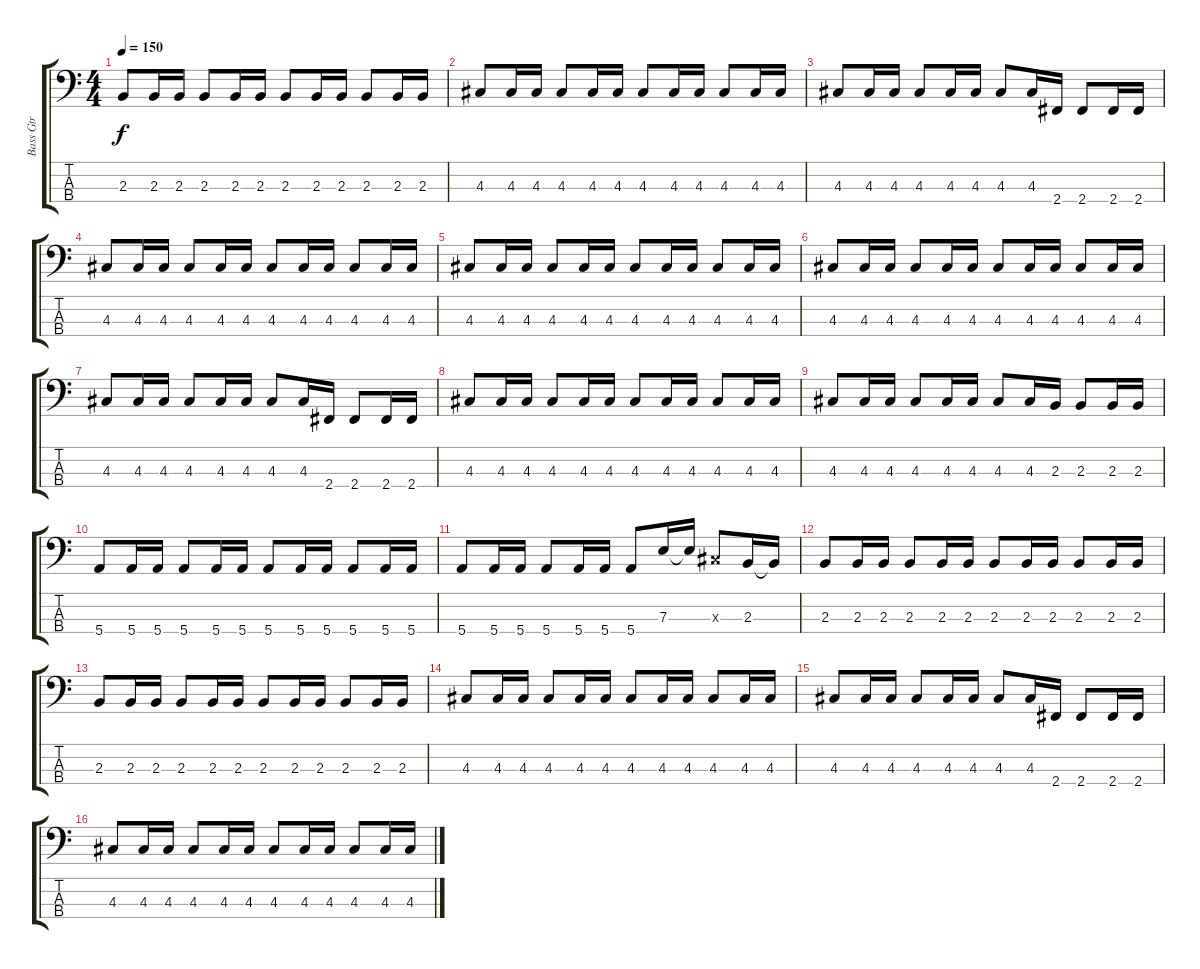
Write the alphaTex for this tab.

\track ("Bass Gtr" "Bass Gtr") {instrument electricbasspick}
\staff {score tabs}
\tuning (G2 D2 A1 E1) {hide}
\ts (4 4)
\tempo 150
\clef f4
\ks c
2.3.8{dy f} 2.3.16 2.3.16 2.3.8 2.3.16 2.3.16 2.3.8 2.3.16 2.3.16 2.3.8 2.3.16 2.3.16 |
4.3.8 4.3.16 4.3.16 4.3.8 4.3.16 4.3.16 4.3.8 4.3.16 4.3.16 4.3.8 4.3.16 4.3.16 |
4.3.8 4.3.16 4.3.16 4.3.8 4.3.16 4.3.16 4.3.8 4.3.16 2.4.16 2.4.8 2.4.16 2.4.16 |
4.3.8 4.3.16 4.3.16 4.3.8 4.3.16 4.3.16 4.3.8 4.3.16 4.3.16 4.3.8 4.3.16 4.3.16 |
4.3.8 4.3.16 4.3.16 4.3.8 4.3.16 4.3.16 4.3.8 4.3.16 4.3.16 4.3.8 4.3.16 4.3.16 |
4.3.8 4.3.16 4.3.16 4.3.8 4.3.16 4.3.16 4.3.8 4.3.16 4.3.16 4.3.8 4.3.16 4.3.16 |
4.3.8 4.3.16 4.3.16 4.3.8 4.3.16 4.3.16 4.3.8 4.3.16 2.4.16 2.4.8 2.4.16 2.4.16 |
4.3.8 4.3.16 4.3.16 4.3.8 4.3.16 4.3.16 4.3.8 4.3.16 4.3.16 4.3.8 4.3.16 4.3.16 |
4.3.8 4.3.16 4.3.16 4.3.8 4.3.16 4.3.16 4.3.8 4.3.16 2.3.16 2.3.8 2.3.16 2.3.16 |
5.4.8 5.4.16 5.4.16 5.4.8 5.4.16 5.4.16 5.4.8 5.4.16 5.4.16 5.4.8 5.4.16 5.4.16 |
5.4.8 5.4.16 5.4.16 5.4.8 5.4.16 5.4.16 5.4.8 7.3.16 7.3{t}.16 4.3{x}.8 2.3.16 2.3{t}.16 |
2.3.8 2.3.16 2.3.16 2.3.8 2.3.16 2.3.16 2.3.8 2.3.16 2.3.16 2.3.8 2.3.16 2.3.16 |
2.3.8 2.3.16 2.3.16 2.3.8 2.3.16 2.3.16 2.3.8 2.3.16 2.3.16 2.3.8 2.3.16 2.3.16 |
4.3.8 4.3.16 4.3.16 4.3.8 4.3.16 4.3.16 4.3.8 4.3.16 4.3.16 4.3.8 4.3.16 4.3.16 |
4.3.8 4.3.16 4.3.16 4.3.8 4.3.16 4.3.16 4.3.8 4.3.16 2.4.16 2.4.8 2.4.16 2.4.16 |
4.3.8 4.3.16 4.3.16 4.3.8 4.3.16 4.3.16 4.3.8 4.3.16 4.3.16 4.3.8 4.3.16 4.3.16
